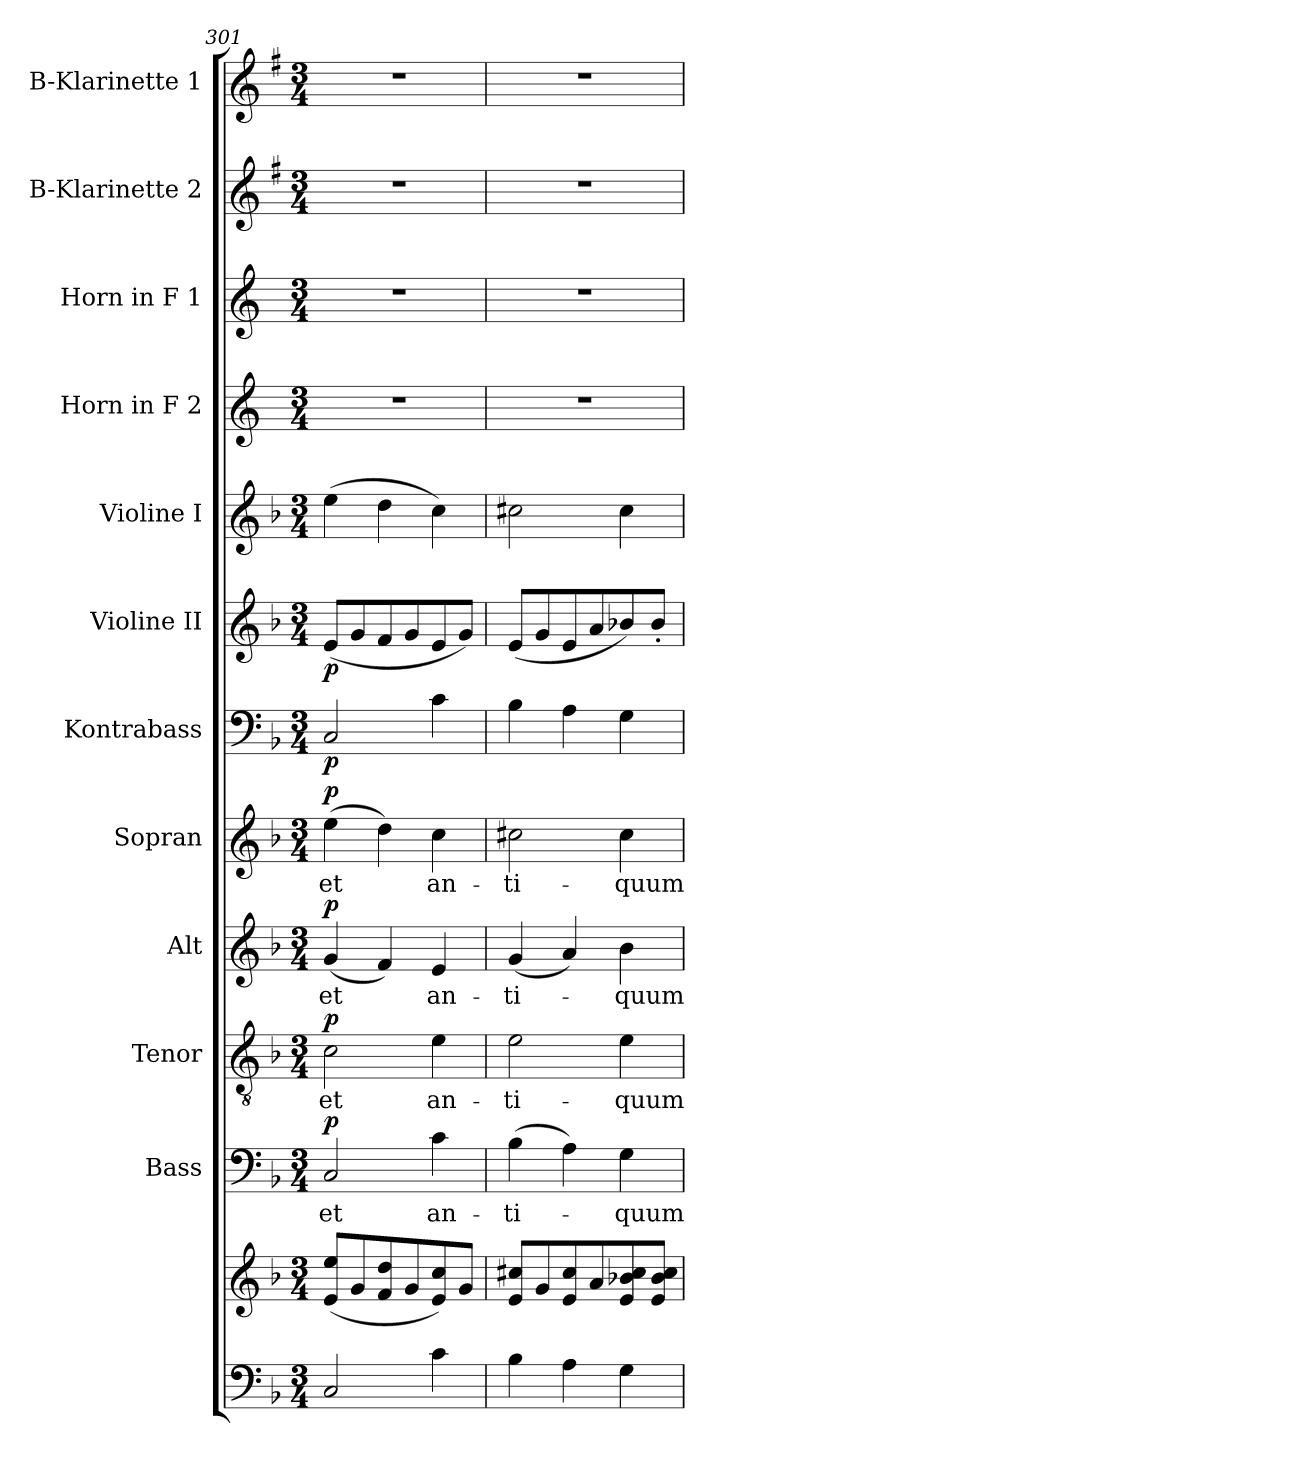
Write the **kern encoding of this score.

**kern	**kern	**kern	**text	**dynam	**kern	**text	**dynam	**kern	**text	**dynam	**kern	**text	**dynam	**kern	**dynam	**kern	**dynam	**kern	**kern	**kern	**kern	**kern
*part12	*part12	*part11	*part11	*part11	*part10	*part10	*part10	*part9	*part9	*part9	*part8	*part8	*part8	*part7	*part7	*part6	*part6	*part5	*part4	*part3	*part2	*part1
*staff13	*staff12	*staff11	*staff11	*staff11	*staff10	*staff10	*staff10	*staff9	*staff9	*staff9	*staff8	*staff8	*staff8	*staff7	*staff7	*staff6	*staff6	*staff5	*staff4	*staff3	*staff2	*staff1
*	*	*I"Bass	*	*	*I"Tenor	*	*	*I"Alt	*	*	*I"Sopran	*	*	*I"Kontrabass	*	*I"Violine II	*	*I"Violine I	*I"Horn in F 2	*I"Horn in F 1	*I"B-Klarinette 2	*I"B-Klarinette 1
*	*	*I'B.	*	*	*I'T.	*	*	*I'A.	*	*	*I'S.	*	*	*I'Kb.	*	*I'Vl. II	*	*I'Vl. I	*	*	*I'B Kl. 2	*I'B Kl. 1
*clefF4	*clefG2	*clefF4	*	*	*clefGv2	*	*	*clefG2	*	*	*clefG2	*	*	*clefF4	*	*clefG2	*	*clefG2	*clefG2	*clefG2	*clefG2	*clefG2
*	*	*	*	*	*	*	*	*	*	*	*	*	*	*ITrd7c12	*	*	*	*	*ITrd4c7	*ITrd4c7	*ITrd1c2	*ITrd1c2
*k[b-]	*k[b-]	*k[b-]	*	*	*k[b-]	*	*	*k[b-]	*	*	*k[b-]	*	*	*k[b-]	*	*k[b-]	*	*k[b-]	*k[b-]	*k[b-]	*k[b-]	*k[b-]
*F:	*F:	*F:	*	*	*F:	*	*	*F:	*	*	*F:	*	*	*F:	*	*F:	*	*F:	*F:	*F:	*F:	*F:
*M3/4	*M3/4	*M3/4	*	*	*M3/4	*	*	*M3/4	*	*	*M3/4	*	*	*M3/4	*	*M3/4	*	*M3/4	*M3/4	*M3/4	*M3/4	*M3/4
=301	=301	=301	=301	=301	=301	=301	=301	=301	=301	=301	=301	=301	=301	=301	=301	=301	=301	=301	=301	=301	=301	=301
!	!	!	!LO:LY:b	!LO:DY:a	!	!LO:LY:b	!LO:DY:a	!	!LO:LY:b	!LO:DY:a	!	!LO:LY:b	!LO:DY:a	!	!LO:DY:b	!	!LO:DY:b	!	!	!	!	!
2C/	(<8e/ 8ee/L	2C/	et	p	2c\	et	p	(<4g/	et	p	(>4ee\	et	p	2CC/	p	(<8e/L	p	(>4ee\	2.r	2.r	2.r	2.r
.	8g/	.	.	.	.	.	.	.	.	.	.	.	.	.	.	8g/	.	.	.	.	.	.
.	8f/ 8dd/	.	.	.	.	.	.	4f/)	.	.	4dd\)	.	.	.	.	8f/	.	4dd\	.	.	.	.
.	8g/	.	.	.	.	.	.	.	.	.	.	.	.	.	.	8g/	.	.	.	.	.	.
!	!	!	!LO:LY:b	!	!	!LO:LY:b	!	!	!LO:LY:b	!	!	!LO:LY:b	!	!	!	!	!	!	!	!	!	!
4c\	8e/ 8cc/)	4c\	an-	.	4e\	an-	.	4e/	an-	.	4cc\	an-	.	4C\	.	8e/	.	4cc\)	.	.	.	.
.	8g/J	.	.	.	.	.	.	.	.	.	.	.	.	.	.	8g/J)	.	.	.	.	.	.
=302	=302	=302	=302	=302	=302	=302	=302	=302	=302	=302	=302	=302	=302	=302	=302	=302	=302	=302	=302	=302	=302	=302
!	!	!	!LO:LY:b	!	!	!LO:LY:b	!	!	!LO:LY:b	!	!	!LO:LY:b	!	!	!	!	!	!	!	!	!	!
4B-\	8e/ 8cc#X/L	(>4B-\	-ti-	.	2e\	-ti-	.	(<4g/	-ti-	.	2cc#X\	-ti-	.	4BB-\	.	(<8e/L	.	2cc#X\	2.r	2.r	2.r	2.r
.	8g/	.	.	.	.	.	.	.	.	.	.	.	.	.	.	8g/	.	.	.	.	.	.
4A\	8e/ 8cc#/	4A\)	.	.	.	.	.	4a/)	.	.	.	.	.	4AA\	.	8e/	.	.	.	.	.	.
.	8a/	.	.	.	.	.	.	.	.	.	.	.	.	.	.	8a/	.	.	.	.	.	.
!	!	!	!LO:LY:b	!	!	!LO:LY:b	!	!	!LO:LY:b	!	!	!LO:LY:b	!	!	!	!	!	!	!	!	!	!
4G\	8e/ 8b-X/ 8cc#/	4G\	-quum	.	4e\	-quum	.	4b-\	-quum	.	4cc#\	-quum	.	4GG\	.	8b-X/)	.	4cc#\	.	.	.	.
.	8e/ 8b-/ 8cc#/J	.	.	.	.	.	.	.	.	.	.	.	.	.	.	8b-'</J	.	.	.	.	.	.
=	=	=	=	=	=	=	=	=	=	=	=	=	=	=	=	=	=	=	=	=	=	=
*-	*-	*-	*-	*-	*-	*-	*-	*-	*-	*-	*-	*-	*-	*-	*-	*-	*-	*-	*-	*-	*-	*-
